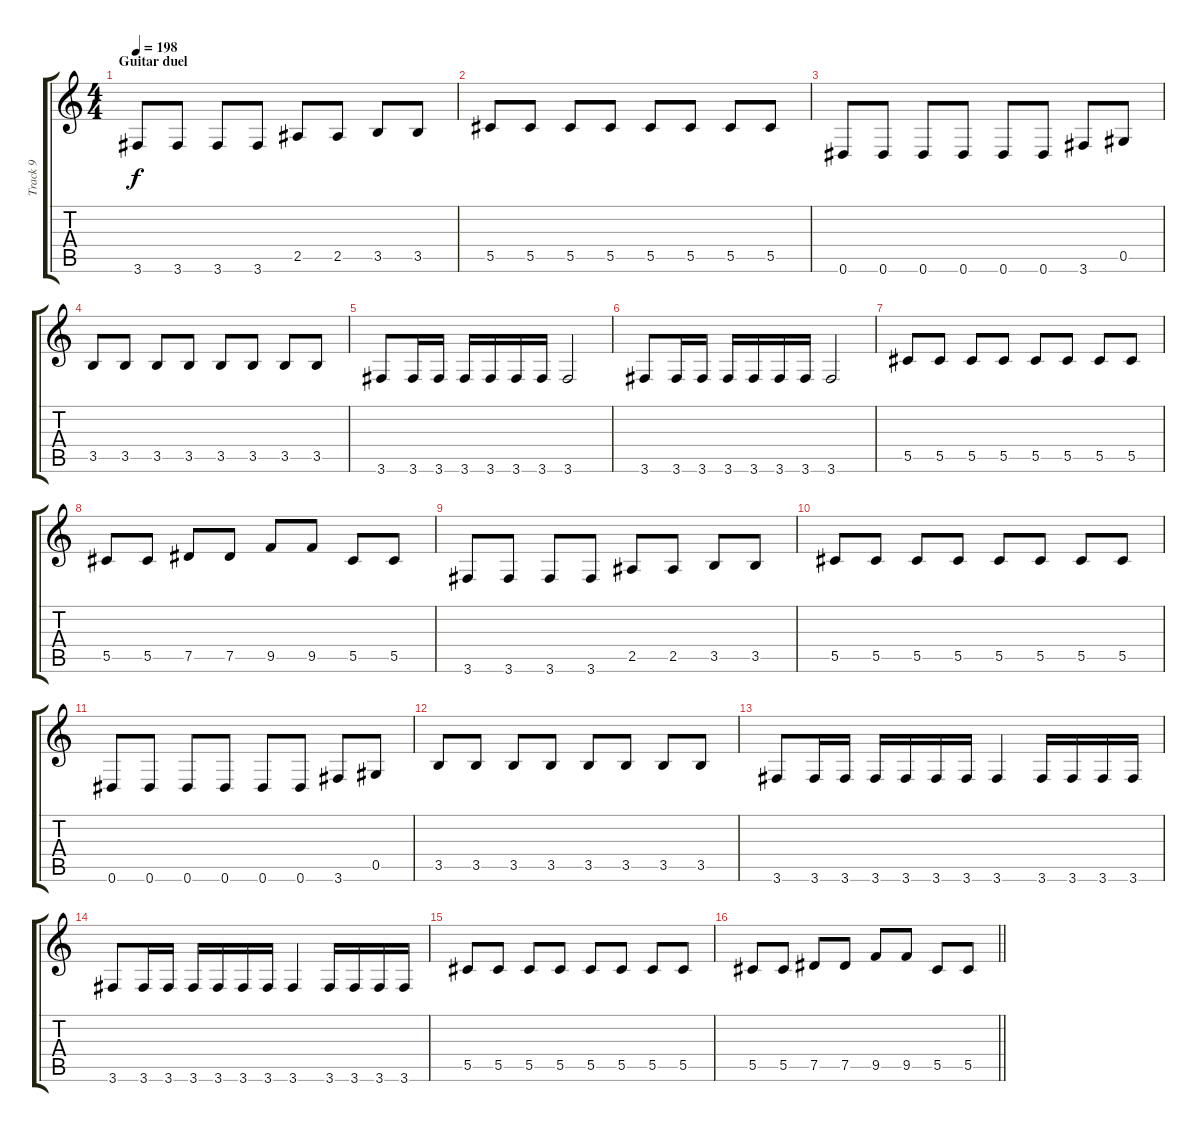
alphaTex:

\track ("Track 9" "Track 9") {instrument electricbassfinger}
\staff {score tabs}
\tuning (Eb4 Bb3 Gb3 Db3 Ab2 Eb2) {hide}
\ts (4 4)
\section ("" "Guitar duel")
\tempo 198
\clef g2
\ks c
3.6.8{dy f} 3.6.8 3.6.8 3.6.8 2.5.8 2.5.8 3.5.8 3.5.8 |
5.5.8 5.5.8 5.5.8 5.5.8 5.5.8 5.5.8 5.5.8 5.5.8 |
0.6.8 0.6.8 0.6.8 0.6.8 0.6.8 0.6.8 3.6.8 0.5.8 |
3.5.8 3.5.8 3.5.8 3.5.8 3.5.8 3.5.8 3.5.8 3.5.8 |
3.6.8 3.6.16 3.6.16 3.6.16 3.6.16 3.6.16 3.6.16 3.6.2 |
3.6.8 3.6.16 3.6.16 3.6.16 3.6.16 3.6.16 3.6.16 3.6.2 |
5.5.8 5.5.8 5.5.8 5.5.8 5.5.8 5.5.8 5.5.8 5.5.8 |
5.5.8 5.5.8 7.5.8 7.5.8 9.5.8 9.5.8 5.5.8 5.5.8 |
3.6.8 3.6.8 3.6.8 3.6.8 2.5.8 2.5.8 3.5.8 3.5.8 |
5.5.8 5.5.8 5.5.8 5.5.8 5.5.8 5.5.8 5.5.8 5.5.8 |
0.6.8 0.6.8 0.6.8 0.6.8 0.6.8 0.6.8 3.6.8 0.5.8 |
3.5.8 3.5.8 3.5.8 3.5.8 3.5.8 3.5.8 3.5.8 3.5.8 |
3.6.8 3.6.16 3.6.16 3.6.16 3.6.16 3.6.16 3.6.16 3.6.4 3.6.16 3.6.16 3.6.16 3.6.16 |
3.6.8 3.6.16 3.6.16 3.6.16 3.6.16 3.6.16 3.6.16 3.6.4 3.6.16 3.6.16 3.6.16 3.6.16 |
5.5.8 5.5.8 5.5.8 5.5.8 5.5.8 5.5.8 5.5.8 5.5.8 |
\barLineRight lightlight
5.5.8 5.5.8 7.5.8 7.5.8 9.5.8 9.5.8 5.5.8 5.5.8
